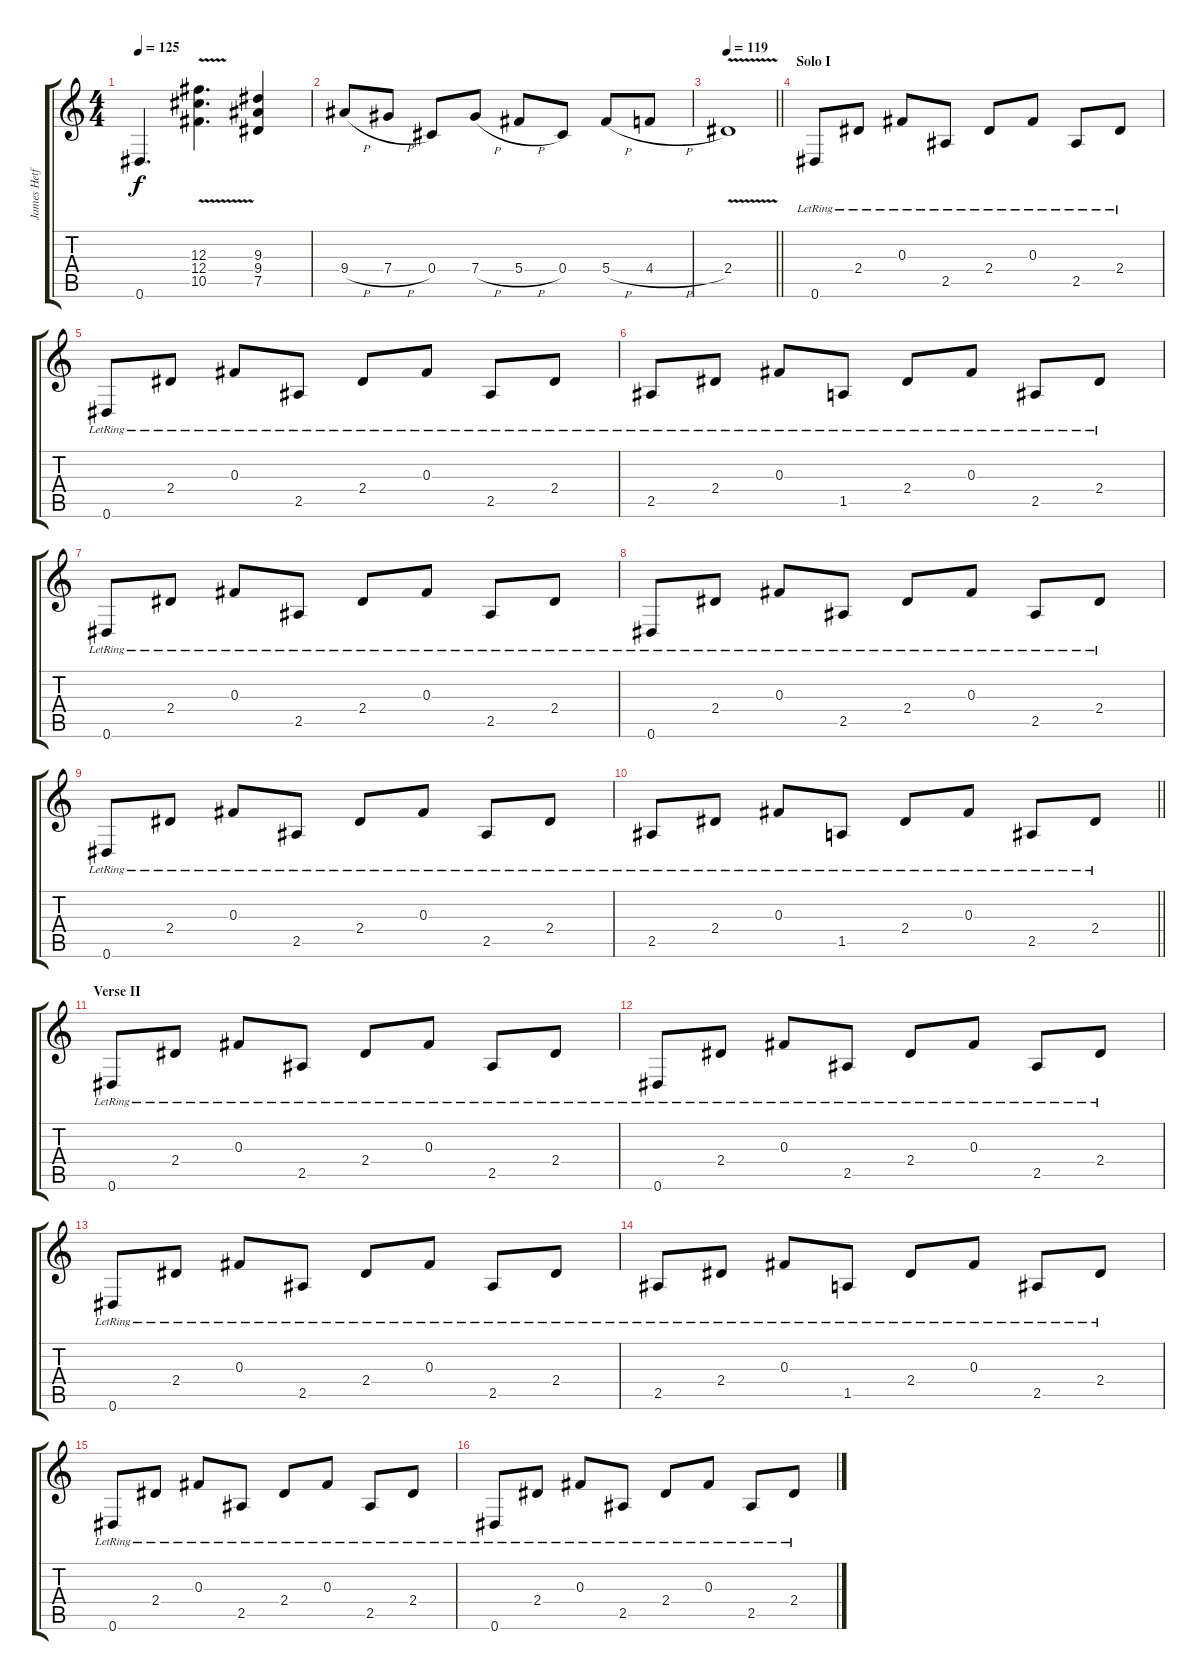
\track ("James Hetfield" "James Hetf") {instrument distortionguitar}
\staff {score tabs}
\tuning (Eb4 Bb3 Gb3 Db3 Ab2 Eb2) {hide}
\ts (4 4)
\tempo 125
\clef g2
\ks c
0.6.4{d dy f} (12.3{v} 12.4{v} 10.5{v}).4{d} (9.3 9.4 7.5).4 |
9.4{h}.8 7.4{h}.8 0.4.8 7.4{h}.8 5.4{h}.8 0.4.8 5.4{h}.8 4.4{h}.8 |
\tempo 119
\barLineRight lightlight
2.4{v}.1 |
\section ("" "Solo I")
0.6{lr}.8{instrument electricguitarclean} 2.4{lr}.8 0.3{lr}.8 2.5{lr}.8 2.4{lr}.8 0.3{lr}.8 2.5{lr}.8 2.4{lr}.8 |
0.6{lr}.8 2.4{lr}.8 0.3{lr}.8 2.5{lr}.8 2.4{lr}.8 0.3{lr}.8 2.5{lr}.8 2.4{lr}.8 |
2.5{lr}.8 2.4{lr}.8 0.3{lr}.8 1.5{lr}.8 2.4{lr}.8 0.3{lr}.8 2.5{lr}.8 2.4{lr}.8 |
0.6{lr}.8 2.4{lr}.8 0.3{lr}.8 2.5{lr}.8 2.4{lr}.8 0.3{lr}.8 2.5{lr}.8 2.4{lr}.8 |
0.6{lr}.8 2.4{lr}.8 0.3{lr}.8 2.5{lr}.8 2.4{lr}.8 0.3{lr}.8 2.5{lr}.8 2.4{lr}.8 |
0.6{lr}.8 2.4{lr}.8 0.3{lr}.8 2.5{lr}.8 2.4{lr}.8 0.3{lr}.8 2.5{lr}.8 2.4{lr}.8 |
\barLineRight lightlight
2.5{lr}.8 2.4{lr}.8 0.3{lr}.8 1.5{lr}.8 2.4{lr}.8 0.3{lr}.8 2.5{lr}.8 2.4{lr}.8 |
\section ("" "Verse II")
0.6{lr}.8 2.4{lr}.8 0.3{lr}.8 2.5{lr}.8 2.4{lr}.8 0.3{lr}.8 2.5{lr}.8 2.4{lr}.8 |
0.6{lr}.8 2.4{lr}.8 0.3{lr}.8 2.5{lr}.8 2.4{lr}.8 0.3{lr}.8 2.5{lr}.8 2.4{lr}.8 |
0.6{lr}.8 2.4{lr}.8 0.3{lr}.8 2.5{lr}.8 2.4{lr}.8 0.3{lr}.8 2.5{lr}.8 2.4{lr}.8 |
2.5{lr}.8 2.4{lr}.8 0.3{lr}.8 1.5{lr}.8 2.4{lr}.8 0.3{lr}.8 2.5{lr}.8 2.4{lr}.8 |
0.6{lr}.8 2.4{lr}.8 0.3{lr}.8 2.5{lr}.8 2.4{lr}.8 0.3{lr}.8 2.5{lr}.8 2.4{lr}.8 |
0.6{lr}.8 2.4{lr}.8 0.3{lr}.8 2.5{lr}.8 2.4{lr}.8 0.3{lr}.8 2.5{lr}.8 2.4{lr}.8
